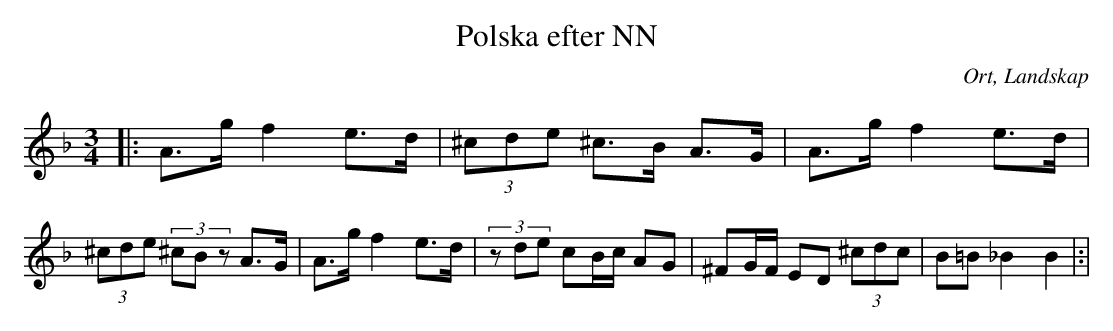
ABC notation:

X:1
T:Polska efter NN
O:Ort, Landskap
M:3/4
L:1/8
K:Dm
|: A>g f2 e>d|(3^cde ^c>B A>G|A>g f2 e>d|(3^cde (3^cBz A>G|A>g f2 e>d|(3zde cB/c/ AG|^FG/F/ ED (3^cdc  |B=B _B2 B2|:|
